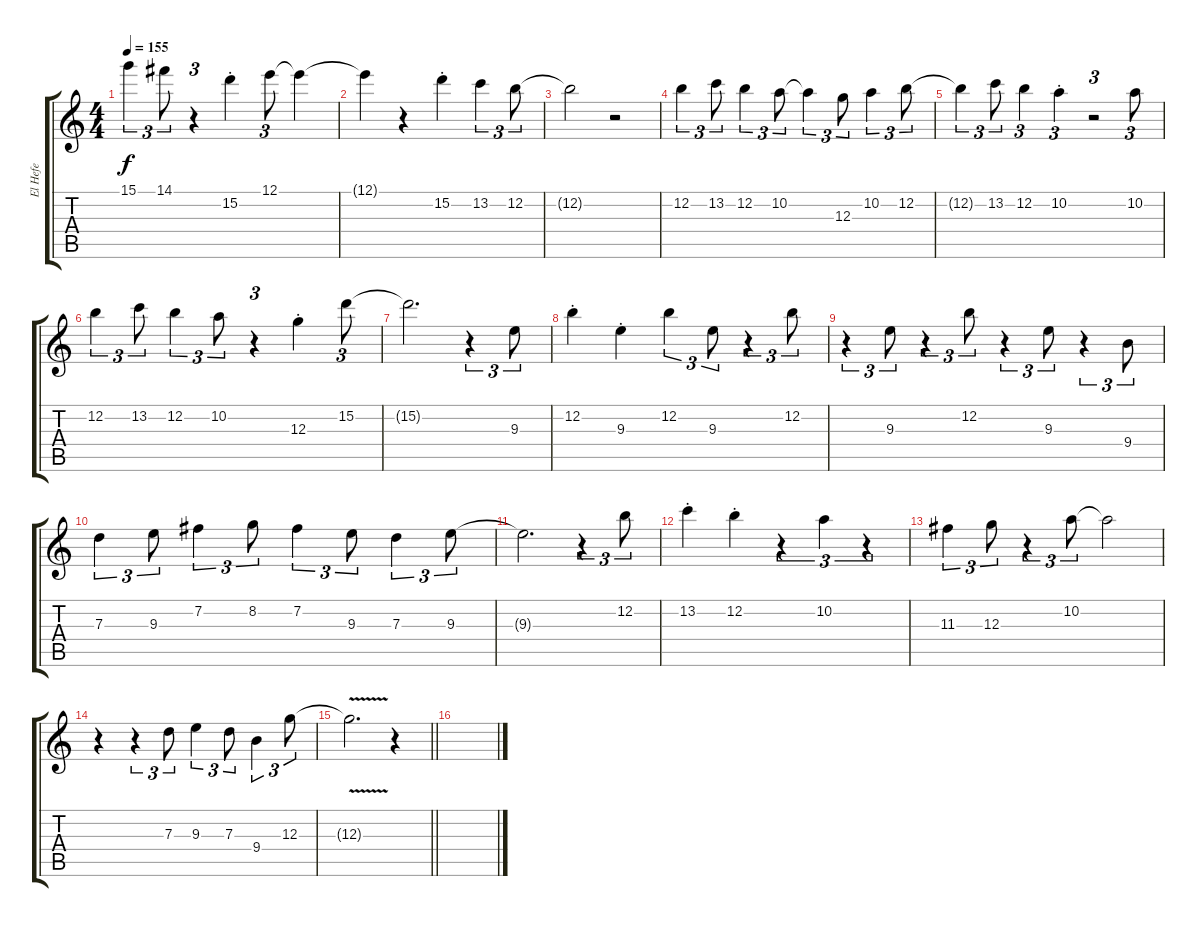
\track ("El Hefe" "El Hefe") {instrument distortionguitar}
\staff {score tabs}
\tuning (E4 B3 G3 D3 A2 E2) {hide}
\ts (4 4)
\tempo 155
\clef g2
\ks c
15.1.4{tu (3 2) dy f} 14.1.8{tu (3 2)} r.4{tu (3 2)} 15.2{st}.4 12.1.8{tu (3 2)} 12.1{t}.4{volume 6} |
12.1{t}.4 r.4{volume 15} 15.2{st}.4 13.2.4{tu (3 2)} 12.2.8{tu (3 2)} |
12.2{t}.2{volume 6} r.2 |
12.2.4{tu (3 2) volume 15} 13.2.8{tu (3 2)} 12.2.4{tu (3 2)} 10.2.8{tu (3 2)} 10.2{t}.4{tu (3 2)} 12.3.8{tu (3 2)} 10.2.4{tu (3 2)} 12.2.8{tu (3 2)} |
12.2{t}.4{tu (3 2)} 13.2.8{tu (3 2)} 12.2.4{tu (3 2)} 10.2{st}.4{tu (3 2)} r.2{tu (3 2)} 10.2.8{tu (3 2)} |
12.2.4{tu (3 2)} 13.2.8{tu (3 2)} 12.2.4{tu (3 2)} 10.2.8{tu (3 2)} r.4{tu (3 2)} 12.3{st}.4 15.2.8{tu (3 2)} |
15.2{t}.2{d volume 6} r.4{tu (3 2) volume 15} 9.3.8{tu (3 2)} |
12.2{st}.4 9.3{st}.4 12.2.4{tu (3 2)} 9.3.8{tu (3 2)} r.4{tu (3 2)} 12.2.8{tu (3 2)} |
r.4{tu (3 2)} 9.3.8{tu (3 2)} r.4{tu (3 2)} 12.2.8{tu (3 2)} r.4{tu (3 2)} 9.3.8{tu (3 2)} r.4{tu (3 2)} 9.4.8{tu (3 2)} |
7.3.4{tu (3 2)} 9.3.8{tu (3 2)} 7.2.4{tu (3 2)} 8.2.8{tu (3 2)} 7.2.4{tu (3 2)} 9.3.8{tu (3 2)} 7.3.4{tu (3 2)} 9.3.8{tu (3 2)} |
9.3{t}.2{d volume 6} r.4{tu (3 2) volume 15} 12.2.8{tu (3 2)} |
13.2{st}.4 12.2{st}.4 r.4{tu (3 2)} 10.2.4{tu (3 2)} r.4{tu (3 2)} |
11.3.4{tu (3 2)} 12.3.8{tu (3 2)} r.4{tu (3 2)} 10.2.8{tu (3 2)} 10.2{t}.2{volume 6} |
r.4 r.4{tu (3 2) volume 15} 7.3.8{tu (3 2)} 9.3.4{tu (3 2)} 7.3.8{tu (3 2)} 9.4.4{tu (3 2)} 12.3.8{tu (3 2)} |
\barLineRight lightlight
12.3{v t}.2{d volume 6} r.4 |
\section ("" "")
